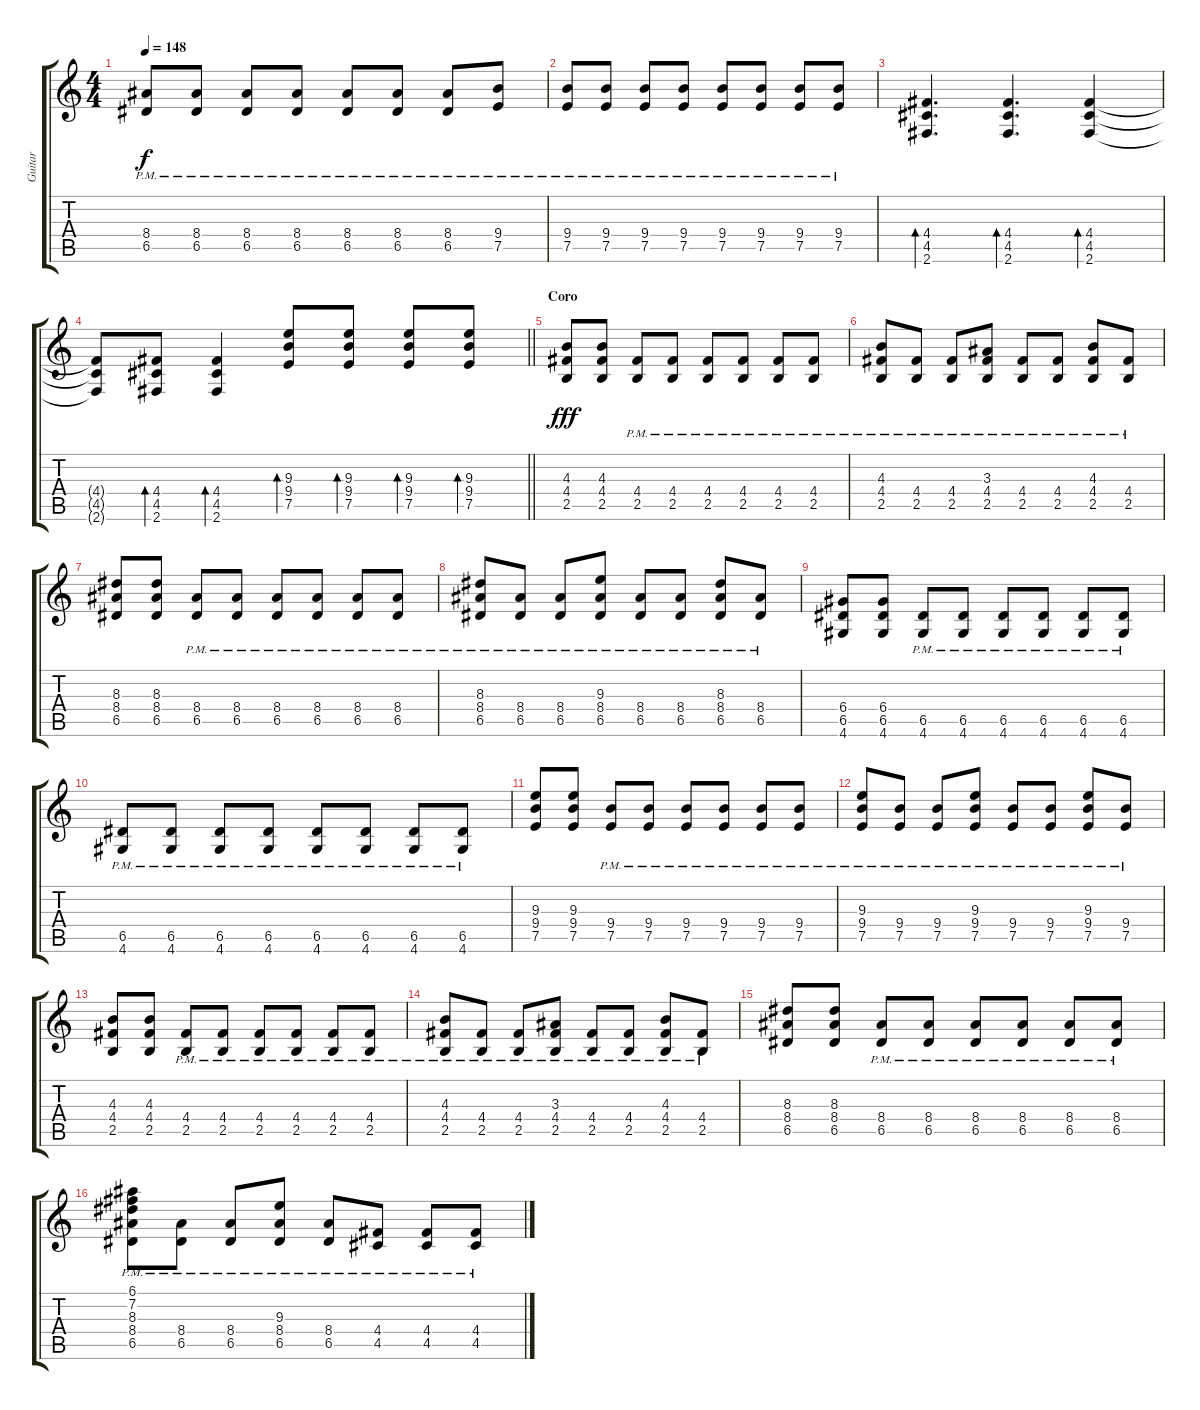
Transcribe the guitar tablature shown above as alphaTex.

\track ("Guitar" "Guitar") {instrument overdrivenguitar}
\staff {score tabs}
\tuning (E4 B3 G3 D3 A2 E2) {hide}
\ts (4 4)
\tempo 148
\clef g2
\ks c
(8.4{pm} 6.5{pm}).8{dy f} (8.4{pm} 6.5{pm}).8 (8.4{pm} 6.5{pm}).8 (8.4{pm} 6.5{pm}).8 (8.4{pm} 6.5{pm}).8 (8.4{pm} 6.5{pm}).8 (8.4{pm} 6.5{pm}).8 (9.4{pm} 7.5{pm}).8 |
(9.4{pm} 7.5{pm}).8 (9.4{pm} 7.5{pm}).8 (9.4{pm} 7.5{pm}).8 (9.4{pm} 7.5{pm}).8 (9.4{pm} 7.5{pm}).8 (9.4{pm} 7.5{pm}).8 (9.4{pm} 7.5{pm}).8 (9.4{pm} 7.5{pm}).8 |
(4.4 4.5 2.6).4{d bd 30} (4.4 4.5 2.6).4{d bd 30} (4.4 4.5 2.6).4{bd 30} |
\barLineRight lightlight
(4.4{t} 4.5{t} 2.6{t}).8 (4.4 4.5 2.6).8{bd 30} (4.4 4.5 2.6).4{bd 30} (9.3 9.4 7.5).8{bd 30} (9.3 9.4 7.5).8{bd 30} (9.3 9.4 7.5).8{bd 30} (9.3 9.4 7.5).8{bd 30} |
\section ("" "Coro")
(4.3 4.4 2.5).8{dy fff} (4.3 4.4 2.5).8 (4.4{pm} 2.5{pm}).8 (4.4{pm} 2.5{pm}).8 (4.4{pm} 2.5{pm}).8 (4.4{pm} 2.5{pm}).8 (4.4{pm} 2.5{pm}).8 (4.4{pm} 2.5{pm}).8 |
(4.3 4.4{pm} 2.5{pm}).8 (4.4{pm} 2.5{pm}).8 (4.4{pm} 2.5{pm}).8 (3.3 4.4{pm} 2.5{pm}).8 (4.4{pm} 2.5{pm}).8 (4.4{pm} 2.5{pm}).8 (4.3 4.4{pm} 2.5{pm}).8 (4.4{pm} 2.5{pm}).8 |
(8.3 8.4 6.5).8 (8.3 8.4 6.5).8 (8.4{pm} 6.5{pm}).8 (8.4{pm} 6.5{pm}).8 (8.4{pm} 6.5{pm}).8 (8.4{pm} 6.5{pm}).8 (8.4{pm} 6.5{pm}).8 (8.4{pm} 6.5{pm}).8 |
(8.3 8.4{pm} 6.5{pm}).8 (8.4{pm} 6.5{pm}).8 (8.4{pm} 6.5{pm}).8 (9.3 8.4{pm} 6.5{pm}).8 (8.4{pm} 6.5{pm}).8 (8.4{pm} 6.5{pm}).8 (8.3 8.4{pm} 6.5{pm}).8 (8.4{pm} 6.5{pm}).8 |
(6.4 6.5 4.6).8 (6.4 6.5 4.6).8 (6.5{pm} 4.6{pm}).8 (6.5{pm} 4.6{pm}).8 (6.5{pm} 4.6{pm}).8 (6.5{pm} 4.6{pm}).8 (6.5{pm} 4.6{pm}).8 (6.5{pm} 4.6{pm}).8 |
(6.5{pm} 4.6{pm}).8 (6.5{pm} 4.6{pm}).8 (6.5{pm} 4.6{pm}).8 (6.5{pm} 4.6{pm}).8 (6.5{pm} 4.6{pm}).8 (6.5{pm} 4.6{pm}).8 (6.5{pm} 4.6{pm}).8 (6.5{pm} 4.6{pm}).8 |
(9.3 9.4 7.5).8 (9.3 9.4 7.5).8 (9.4{pm} 7.5{pm}).8 (9.4{pm} 7.5{pm}).8 (9.4{pm} 7.5{pm}).8 (9.4{pm} 7.5{pm}).8 (9.4{pm} 7.5{pm}).8 (9.4{pm} 7.5{pm}).8 |
(9.3 9.4{pm} 7.5{pm}).8 (9.4{pm} 7.5{pm}).8 (9.4{pm} 7.5{pm}).8 (9.3 9.4{pm} 7.5{pm}).8 (9.4{pm} 7.5{pm}).8 (9.4{pm} 7.5{pm}).8 (9.3 9.4{pm} 7.5{pm}).8 (9.4{pm} 7.5{pm}).8 |
(4.3 4.4 2.5).8 (4.3 4.4 2.5).8 (4.4{pm} 2.5{pm}).8 (4.4{pm} 2.5{pm}).8 (4.4{pm} 2.5{pm}).8 (4.4{pm} 2.5{pm}).8 (4.4{pm} 2.5{pm}).8 (4.4{pm} 2.5{pm}).8 |
(4.3 4.4{pm} 2.5{pm}).8 (4.4{pm} 2.5{pm}).8 (4.4{pm} 2.5{pm}).8 (3.3 4.4{pm} 2.5{pm}).8 (4.4{pm} 2.5{pm}).8 (4.4{pm} 2.5{pm}).8 (4.3 4.4{pm} 2.5{pm}).8 (4.4{pm} 2.5{pm}).8 |
(8.3 8.4 6.5).8 (8.3 8.4 6.5).8 (8.4{pm} 6.5{pm}).8 (8.4{pm} 6.5{pm}).8 (8.4{pm} 6.5{pm}).8 (8.4{pm} 6.5{pm}).8 (8.4{pm} 6.5{pm}).8 (8.4{pm} 6.5{pm}).8 |
(6.1 7.2 8.3 8.4{pm} 6.5{pm}).8 (8.4{pm} 6.5{pm}).8 (8.4{pm} 6.5{pm}).8 (9.3 8.4{pm} 6.5{pm}).8 (8.4{pm} 6.5{pm}).8 (4.4{pm} 4.5{pm}).8 (4.4{pm} 4.5{pm}).8 (4.4{pm} 4.5{pm}).8
